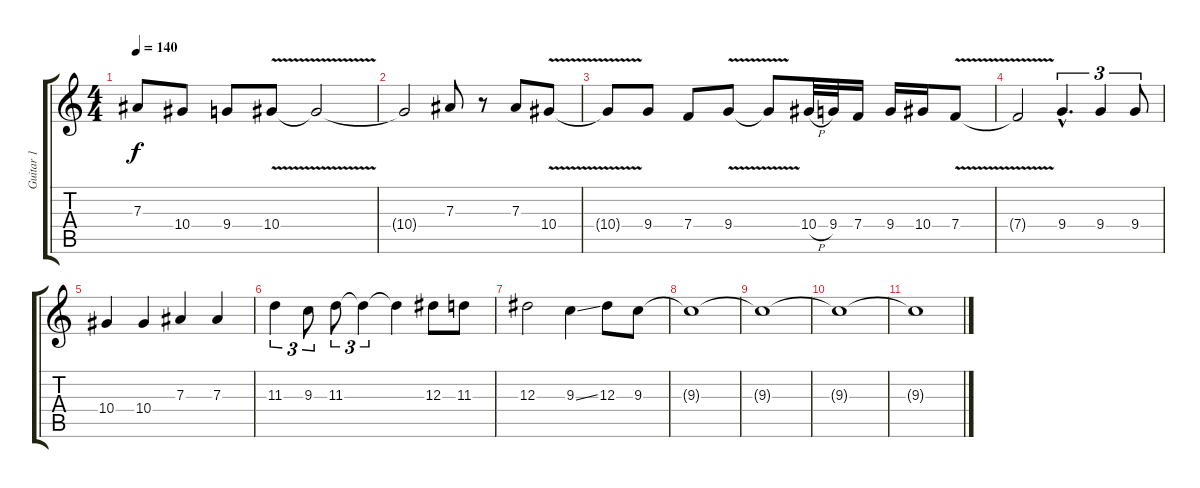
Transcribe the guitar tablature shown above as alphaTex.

\track ("Guitar 1" "Guitar 1") {instrument overdrivenguitar}
\staff {score tabs}
\tuning (C4 G3 Eb3 Bb2 F2 C2) {hide}
\ts (4 4)
\tempo 140
\clef g2
\ks c
7.3{t}.8{dy f} 10.4.8 9.4.8 10.4{v}.8 10.4{t}.2 |
10.4{t}.2 7.3.8 r.8 7.3.8 10.4{v}.8 |
10.4{t}.8 9.4.8 7.4.8 9.4{v}.8 9.4{t}.8 10.4{h}.32 9.4.32 7.4.16 9.4.16 10.4.16 7.4{v}.8 |
7.4{t}.2 9.4{hac}.4{d tu (3 2)} 9.4.4{tu (3 2)} 9.4.8{tu (3 2)} |
10.4.4 10.4.4 7.3.4 7.3.4 |
11.3.4{tu (3 2)} 9.3.8{tu (3 2)} 11.3.8{tu (3 2)} 11.3{t}.4{tu (3 2)} 11.3{t}.4 12.3.8 11.3.8 |
12.3.2 9.3{ss}.4 12.3.8 9.3.8 |
9.3{t}.1 |
9.3{t}.1 |
9.3{t}.1 |
9.3{t}.1
